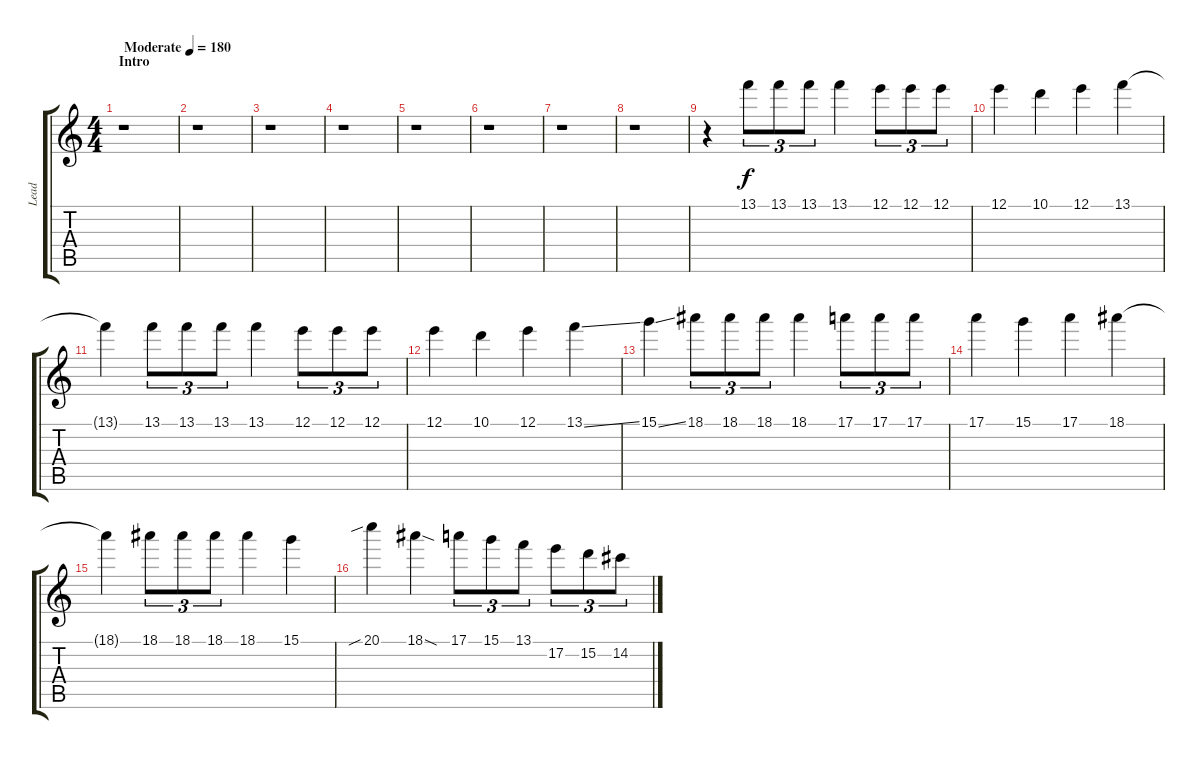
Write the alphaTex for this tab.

\track ("Lead" "Lead") {instrument overdrivenguitar}
\staff {score tabs}
\tuning (E4 B3 G3 D3 A2 D2) {hide}
\ts (4 4)
\section ("" "Intro")
\tempo (180 "Moderate")
\clef g2
\ks c
r.1{dy f instrument overdrivenguitar} |
r.1 |
r.1 |
r.1 |
r.1 |
r.1 |
r.1 |
r.1 |
r.4 13.1.8{tu (3 2)} 13.1.8{tu (3 2)} 13.1.8{tu (3 2)} 13.1.4 12.1.8{tu (3 2)} 12.1.8{tu (3 2)} 12.1.8{tu (3 2)} |
12.1.4 10.1.4 12.1.4 13.1.4 |
13.1{t}.4 13.1.8{tu (3 2)} 13.1.8{tu (3 2)} 13.1.8{tu (3 2)} 13.1.4 12.1.8{tu (3 2)} 12.1.8{tu (3 2)} 12.1.8{tu (3 2)} |
12.1.4 10.1.4 12.1.4 13.1{ss}.4 |
15.1{ss}.4 18.1.8{tu (3 2)} 18.1.8{tu (3 2)} 18.1.8{tu (3 2)} 18.1.4 17.1.8{tu (3 2)} 17.1.8{tu (3 2)} 17.1.8{tu (3 2)} |
17.1.4 15.1.4 17.1.4 18.1.4 |
18.1{t}.4 18.1.8{tu (3 2)} 18.1.8{tu (3 2)} 18.1.8{tu (3 2)} 18.1.4 15.1.4 |
20.1{sib}.4 18.1{sod}.4 17.1.8{tu (3 2)} 15.1.8{tu (3 2)} 13.1.8{tu (3 2)} 17.2.8{tu (3 2)} 15.2.8{tu (3 2)} 14.2.8{tu (3 2)}
